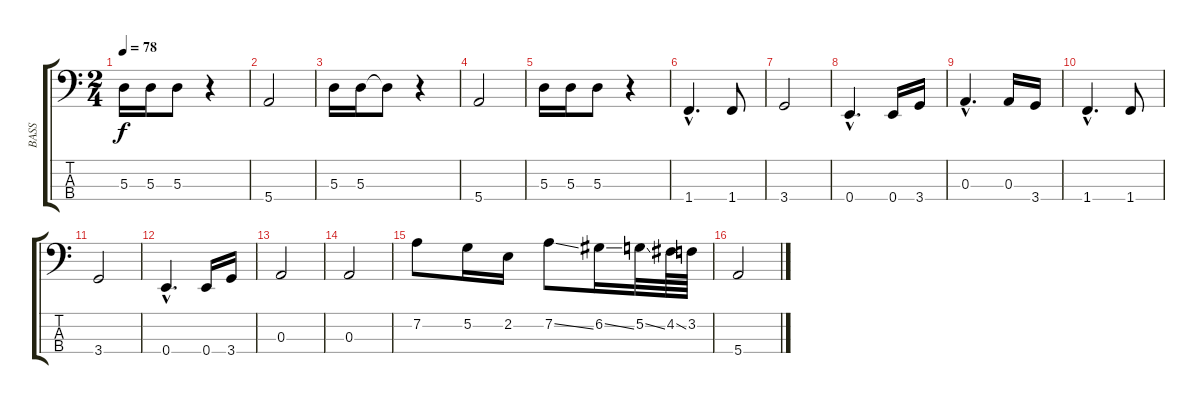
\track ("BASS" "BASS") {instrument electricbassfinger}
\staff {score tabs}
\tuning (G2 D2 A1 E1) {hide}
\ts (2 4)
\tempo 78
\clef f4
\ks c
5.3.16{dy f} 5.3.16 5.3.8 r.4 |
5.4.2 |
5.3.16 5.3.16 5.3{t}.8 r.4 |
5.4.2 |
5.3.16 5.3.16 5.3.8 r.4 |
1.4{hac}.4{d} 1.4.8 |
3.4.2 |
0.4{hac}.4{d} 0.4.16 3.4.16 |
0.3{hac}.4{d} 0.3.16 3.4.16 |
1.4{hac}.4{d} 1.4.8 |
3.4.2 |
0.4{hac}.4{d} 0.4.16 3.4.16 |
0.3.2 |
0.3.2 |
7.2.8 5.2.16 2.2.16 7.2{ss}.8 6.2{ss}.16 5.2{ss}.32 4.2{ss}.64 3.2.64 |
5.4.2
